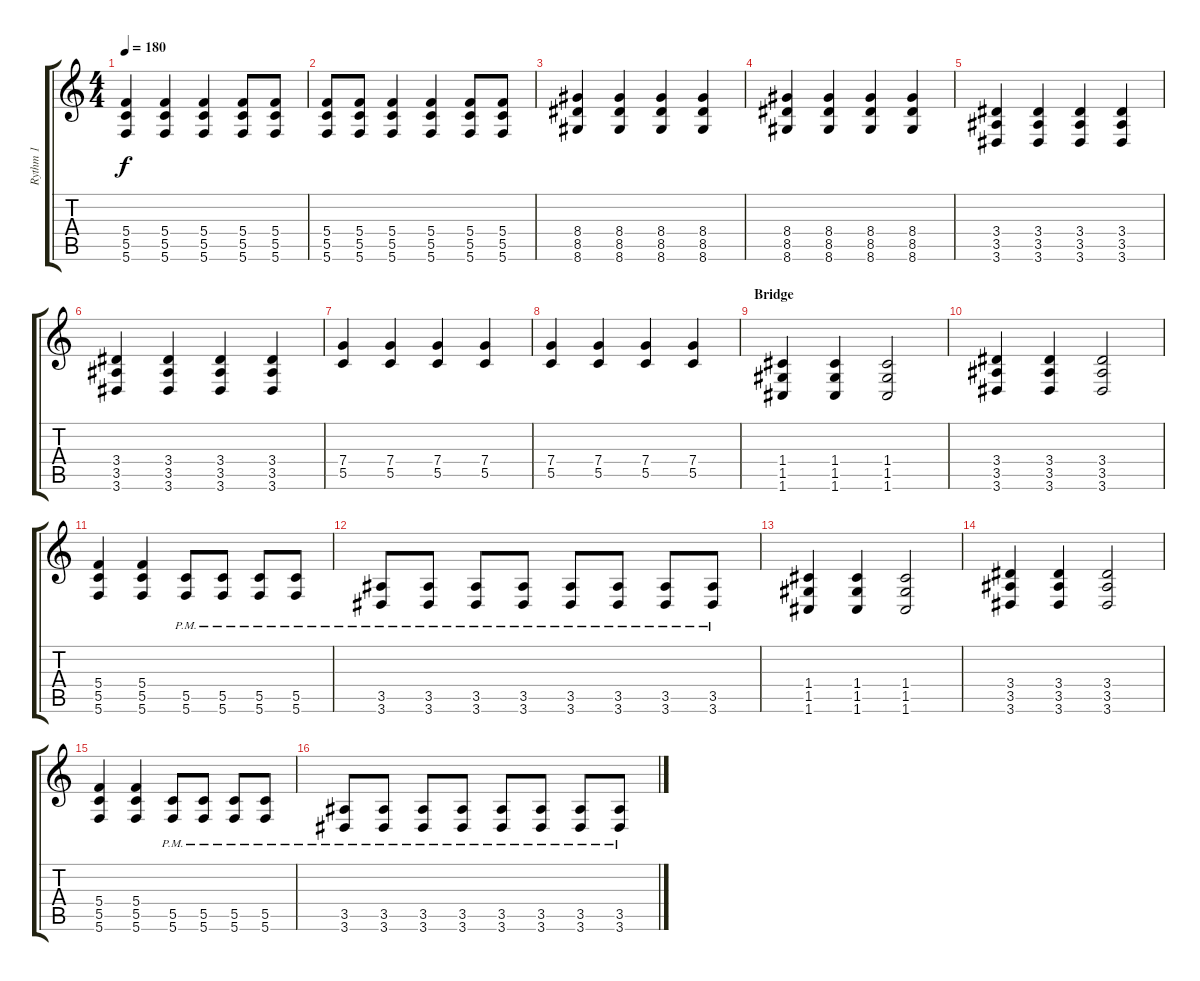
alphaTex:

\track ("Rythm 1" "Rythm 1") {instrument distortionguitar}
\staff {score tabs}
\tuning (D4 A3 F3 C3 G2 C2) {hide}
\ts (4 4)
\tempo 180
\clef g2
\ks c
(5.4 5.5 5.6).4{dy f} (5.4 5.5 5.6).4 (5.4 5.5 5.6).4 (5.4 5.5 5.6).8 (5.4 5.5 5.6).8 |
(5.4 5.5 5.6).8 (5.4 5.5 5.6).8 (5.4 5.5 5.6).4 (5.4 5.5 5.6).4 (5.4 5.5 5.6).8 (5.4 5.5 5.6).8 |
(8.4 8.5 8.6).4 (8.4 8.5 8.6).4 (8.4 8.5 8.6).4 (8.4 8.5 8.6).4 |
(8.4 8.5 8.6).4 (8.4 8.5 8.6).4 (8.4 8.5 8.6).4 (8.4 8.5 8.6).4 |
(3.4 3.5 3.6).4 (3.4 3.5 3.6).4 (3.4 3.5 3.6).4 (3.4 3.5 3.6).4 |
(3.4 3.5 3.6).4 (3.4 3.5 3.6).4 (3.4 3.5 3.6).4 (3.4 3.5 3.6).4 |
(7.4 5.5).4 (7.4 5.5).4 (7.4 5.5).4 (7.4 5.5).4 |
(7.4 5.5).4 (7.4 5.5).4 (7.4 5.5).4 (7.4 5.5).4 |
\section ("" "Bridge")
(1.4 1.5 1.6).4 (1.4 1.5 1.6).4 (1.4 1.5 1.6).2 |
(3.4 3.5 3.6).4 (3.4 3.5 3.6).4 (3.4 3.5 3.6).2 |
(5.4 5.5 5.6).4 (5.4 5.5 5.6).4 (5.5{pm} 5.6{pm}).8 (5.5{pm} 5.6{pm}).8 (5.5{pm} 5.6{pm}).8 (5.5{pm} 5.6{pm}).8 |
(3.5{pm} 3.6{pm}).8 (3.5{pm} 3.6{pm}).8 (3.5{pm} 3.6{pm}).8 (3.5{pm} 3.6{pm}).8 (3.5{pm} 3.6{pm}).8 (3.5{pm} 3.6{pm}).8 (3.5{pm} 3.6{pm}).8 (3.5{pm} 3.6{pm}).8 |
(1.4 1.5 1.6).4 (1.4 1.5 1.6).4 (1.4 1.5 1.6).2 |
(3.4 3.5 3.6).4 (3.4 3.5 3.6).4 (3.4 3.5 3.6).2 |
(5.4 5.5 5.6).4 (5.4 5.5 5.6).4 (5.5{pm} 5.6{pm}).8 (5.5{pm} 5.6{pm}).8 (5.5{pm} 5.6{pm}).8 (5.5{pm} 5.6{pm}).8 |
(3.5{pm} 3.6{pm}).8 (3.5{pm} 3.6{pm}).8 (3.5{pm} 3.6{pm}).8 (3.5{pm} 3.6{pm}).8 (3.5{pm} 3.6{pm}).8 (3.5{pm} 3.6{pm}).8 (3.5{pm} 3.6{pm}).8 (3.5{pm} 3.6{pm}).8
